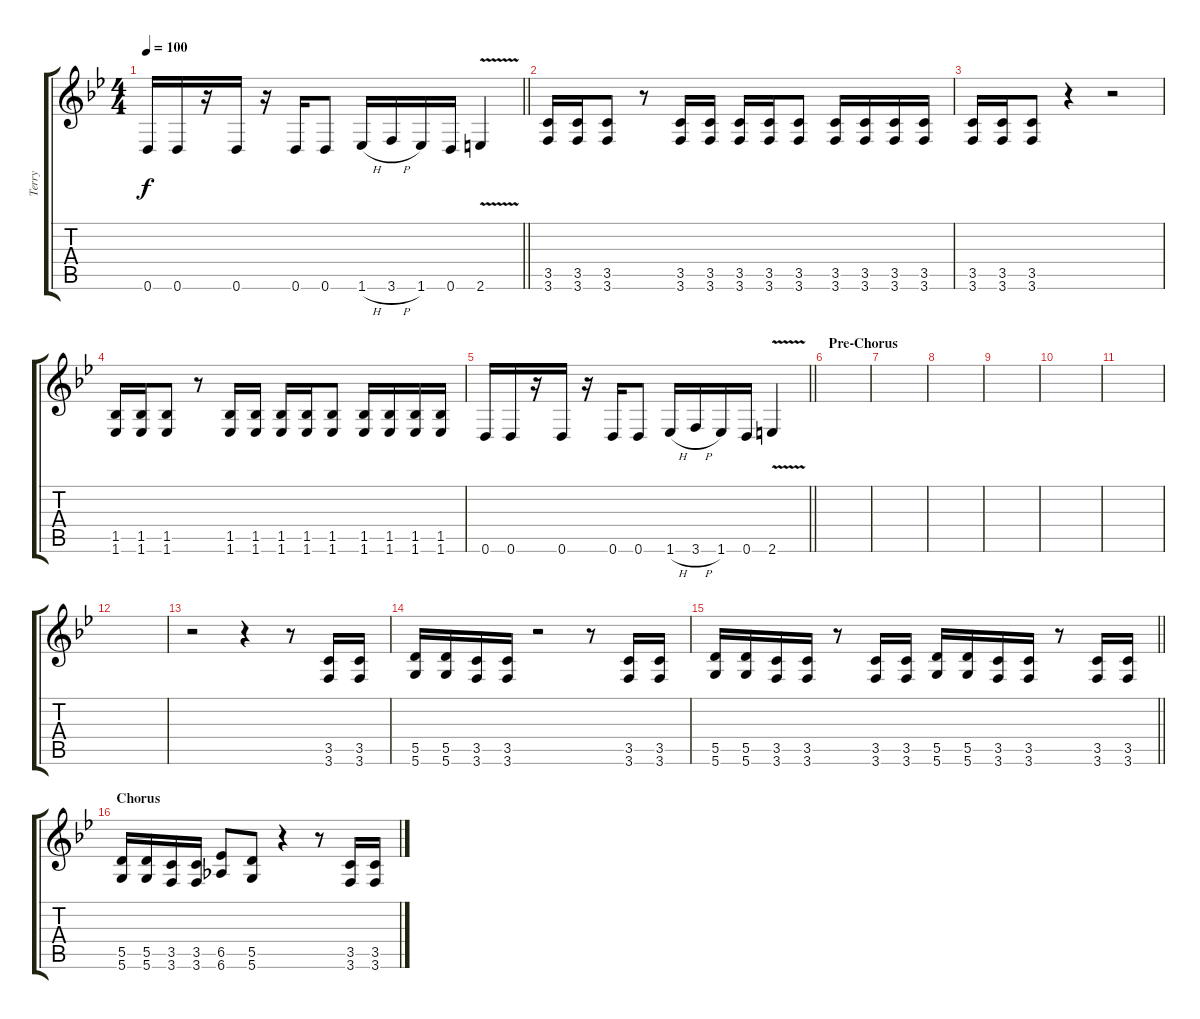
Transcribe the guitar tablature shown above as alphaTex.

\track ("Terry" "Terry") {instrument distortionguitar}
\staff {score tabs}
\tuning (E4 B3 G3 D3 A2 D2) {hide}
\ts (4 4)
\tempo 100
\clef g2
\barLineRight lightlight
\ks bb
0.6.16{dy f} 0.6.16 r.16 0.6.16 r.16 0.6.16 0.6.8 1.6{h}.16 3.6{h}.16 1.6.16 0.6.16 2.6{v}.4 |
(3.5 3.6).16{volume 13} (3.5 3.6).16 (3.5 3.6).8 r.8 (3.5 3.6).16 (3.5 3.6).16 (3.5 3.6).16 (3.5 3.6).16 (3.5 3.6).8 (3.5 3.6).16 (3.5 3.6).16 (3.5 3.6).16 (3.5 3.6).16 |
(3.5 3.6).16 (3.5 3.6).16 (3.5 3.6).8 r.4 r.2 |
(1.5 1.6).16 (1.5 1.6).16 (1.5 1.6).8 r.8 (1.5 1.6).16 (1.5 1.6).16 (1.5 1.6).16 (1.5 1.6).16 (1.5 1.6).8 (1.5 1.6).16 (1.5 1.6).16 (1.5 1.6).16 (1.5 1.6).16 |
\barLineRight lightlight
0.6.16 0.6.16 r.16 0.6.16 r.16 0.6.16 0.6.8 1.6{h}.16 3.6{h}.16 1.6.16 0.6.16 2.6{v}.4 |
\section ("" "Pre-Chorus")
|
|
|
|
|
|
|
r.2 r.4 r.8 (3.5 3.6).16 (3.5 3.6).16 |
(5.5 5.6).16 (5.5 5.6).16 (3.5 3.6).16 (3.5 3.6).16 r.2 r.8 (3.5 3.6).16 (3.5 3.6).16 |
\barLineRight lightlight
(5.5 5.6).16 (5.5 5.6).16 (3.5 3.6).16 (3.5 3.6).16 r.8 (3.5 3.6).16 (3.5 3.6).16 (5.5 5.6).16 (5.5 5.6).16 (3.5 3.6).16 (3.5 3.6).16 r.8 (3.5 3.6).16 (3.5 3.6).16 |
\section ("" "Chorus")
(5.5 5.6).16 (5.5 5.6).16 (3.5 3.6).16 (3.5 3.6).16 (6.5 6.6).8 (5.5 5.6).8 r.4 r.8 (3.5 3.6).16 (3.5 3.6).16
